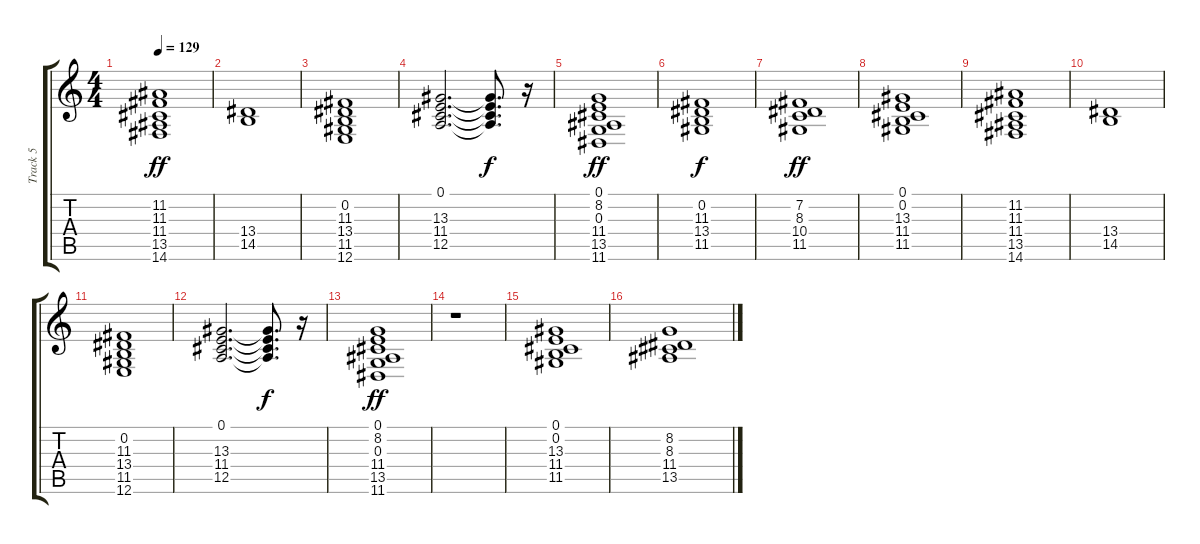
\track ("Track 5" "Track 5") {instrument stringensemble1}
\staff {score tabs}
\tuning (E4 B3 G3 D3 A2 E2) {hide}
\ts (4 4)
\tempo 129
\clef g2
\ks c
(11.2 11.3 11.4 13.5 14.6).1{dy ff} |
(13.4 14.5).1 |
(0.2 11.3 13.4 11.5 12.6).1 |
(0.1 13.3 11.4 12.5).2{d} (0.1{t} 13.3{t} 11.4{t} 12.5{t}).8{d dy f} r.16 |
(0.1 8.2 0.3 11.4 13.5 11.6).1{dy ff} |
(0.2 11.3 13.4 11.5).1{dy f} |
(7.2 8.3 10.4 11.5).1{dy ff} |
(0.1 0.2 13.3 11.4 11.5).1 |
(11.2 11.3 11.4 13.5 14.6).1 |
(13.4 14.5).1 |
(0.2 11.3 13.4 11.5 12.6).1 |
(0.1 13.3 11.4 12.5).2{d} (0.1{t} 13.3{t} 11.4{t} 12.5{t}).8{d dy f} r.16 |
(0.1 8.2 0.3 11.4 13.5 11.6).1{dy ff} |
r.1 |
(0.1 0.2 13.3 11.4 11.5).1 |
(8.2 8.3 11.4 13.5).1
